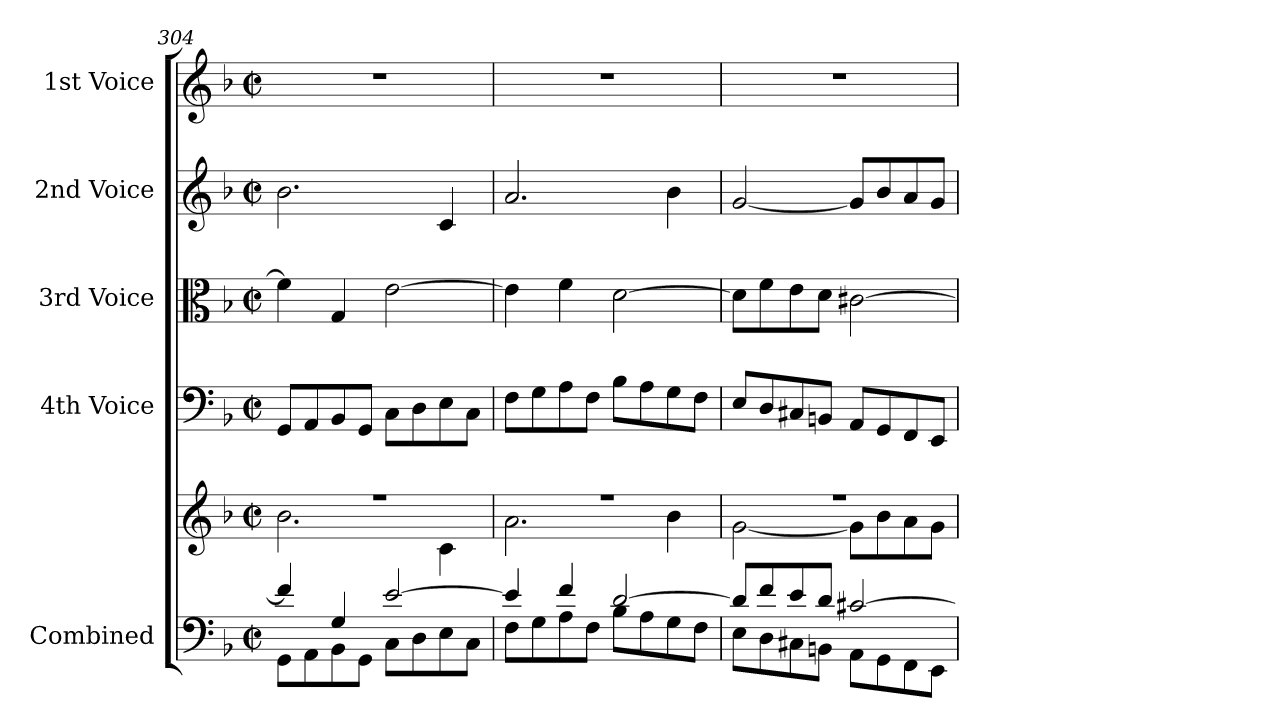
**kern	**kern	**kern	**kern	**kern	**kern
*part5	*part5	*part4	*part3	*part2	*part1
*staff6	*staff5	*staff4	*staff3	*staff2	*staff1
*I"Combined	*	*I"4th Voice	*I"3rd Voice	*I"2nd Voice	*I"1st Voice
*clefF4	*clefG2	*clefF4	*clefC3	*clefG2	*clefG2
*k[b-]	*k[b-]	*k[b-]	*k[b-]	*k[b-]	*k[b-]
*M2/2	*M2/2	*M2/2	*M2/2	*M2/2	*M2/2
*met(c|)	*met(c|)	*met(c|)	*met(c|)	*met(c|)	*met(c|)
=304	=304	=304	=304	=304	=304
*^	*^	*	*	*	*
4f/]	8GG\L	1r	2.b-\	8GG/L	4f\]	2.b-\	1r
.	8AA\	.	.	8AA/	.	.	.
4G/	8BB-\	.	.	8BB-/	4G/	.	.
.	8GG\J	.	.	8GG/J	.	.	.
[2e/	8C\L	.	.	8C\L	[2e\	.	.
.	8D\	.	.	8D\	.	.	.
.	8E\	.	4c\	8E\	.	4c/	.
.	8C\J	.	.	8C\J	.	.	.
=305	=305	=305	=305	=305	=305	=305	=305
4e/]	8F\L	1r	2.a\	8F\L	4e\]	2.a/	1r
.	8G\	.	.	8G\	.	.	.
4f/	8A\	.	.	8A\	4f\	.	.
.	8F\J	.	.	8F\J	.	.	.
[2d/	8B-\L	.	.	8B-\L	[2d\	.	.
.	8A\	.	.	8A\	.	.	.
.	8G\	.	4b-\	8G\	.	4b-\	.
.	8F\J	.	.	8F\J	.	.	.
!!LO:PB:g=z
=306	=306	=306	=306	=306	=306	=306	=306
8d/L]	8E\L	1r	[2g\	8E/L	8d\L]	[2g/	1r
8f/	8D\	.	.	8D/	8f\	.	.
8e/	8C#X\	.	.	8C#X/	8e\	.	.
8d/J	8BBn\J	.	.	8BBn/J	8d\J	.	.
[2c#X/	8AA\L	.	8g\L]	8AA/L	[2c#X\	8g/L]	.
.	8GG\	.	8b-\	8GG/	.	8b-/	.
.	8FF\	.	8a\	8FF/	.	8a/	.
.	8EE\J	.	8g\J	8EE/J	.	8g/J	.
*v	*v	*	*	*	*	*	*
*	*v	*v	*	*	*	*
=	=	=	=	=	=
*-	*-	*-	*-	*-	*-
